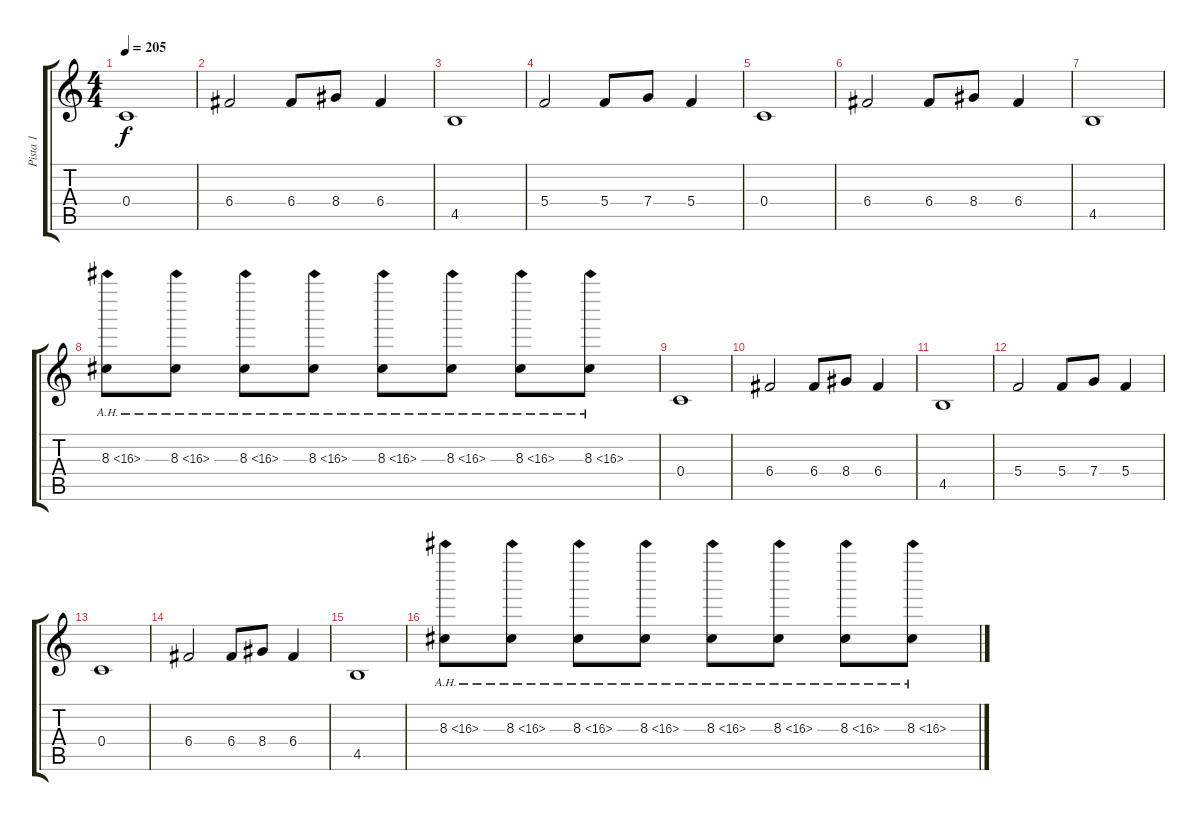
\track ("Pista 1" "Pista 1") {instrument distortionguitar}
\staff {score tabs}
\tuning (D4 A3 F3 C3 G2 C2) {hide}
\ts (4 4)
\tempo 205
\clef g2
\ks c
0.4.1{dy f} |
6.4.2 6.4.8 8.4.8 6.4.4 |
4.5.1 |
5.4.2 5.4.8 7.4.8 5.4.4 |
0.4.1 |
6.4.2 6.4.8 8.4.8 6.4.4 |
4.5.1 |
8.3{ah 8}.8 8.3{ah 8}.8 8.3{ah 8}.8 8.3{ah 8}.8 8.3{ah 8}.8 8.3{ah 8}.8 8.3{ah 8}.8 8.3{ah 8}.8 |
0.4.1 |
6.4.2 6.4.8 8.4.8 6.4.4 |
4.5.1 |
5.4.2 5.4.8 7.4.8 5.4.4 |
0.4.1 |
6.4.2 6.4.8 8.4.8 6.4.4 |
4.5.1 |
8.3{ah 8}.8 8.3{ah 8}.8 8.3{ah 8}.8 8.3{ah 8}.8 8.3{ah 8}.8 8.3{ah 8}.8 8.3{ah 8}.8 8.3{ah 8}.8
